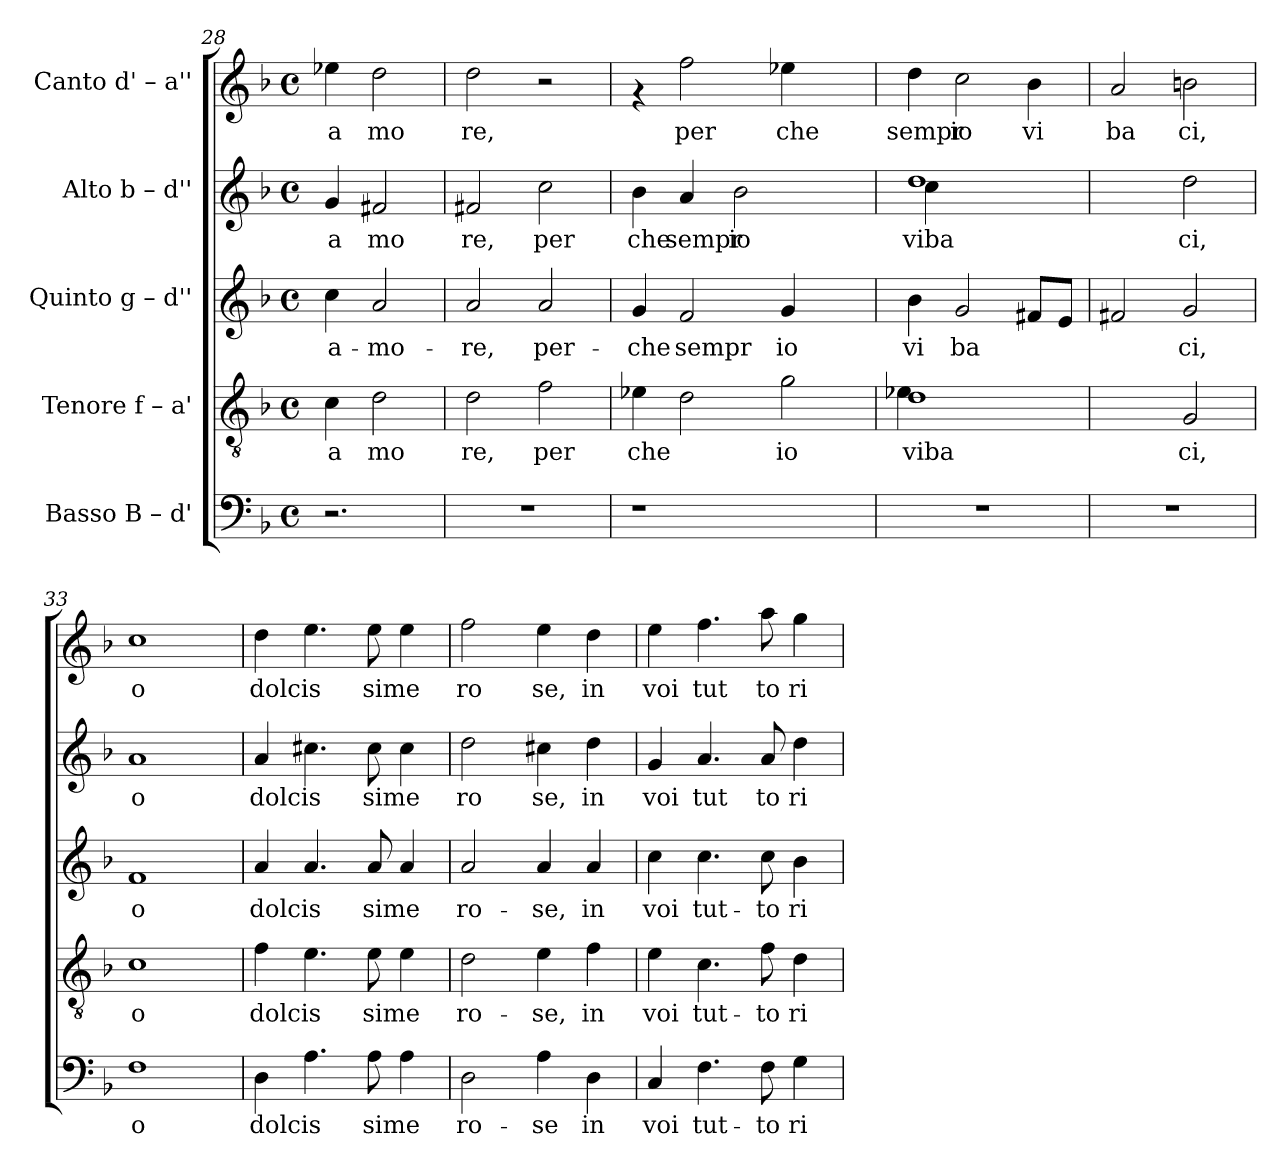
**kern	**text	**kern	**text	**kern	**text	**kern	**text	**kern	**text
*part5	*part5	*part4	*part4	*part3	*part3	*part2	*part2	*part1	*part1
*staff5	*staff5	*staff4	*staff4	*staff3	*staff3	*staff2	*staff2	*staff1	*staff1
*I"Basso  B – d'	*	*I"Tenore  f – a'	*	*I"Quinto  g – d''	*	*I"Alto  b – d''	*	*I"Canto  d' – a''	*
*clefF4	*	*clefGv2	*	*clefG2	*	*clefG2	*	*clefG2	*
*k[b-]	*	*k[b-]	*	*k[b-]	*	*k[b-]	*	*k[b-]	*
*F:	*	*F:	*	*F:	*	*F:	*	*F:	*
*M4/4	*	*M4/4	*	*M4/4	*	*M4/4	*	*M4/4	*
*met(c)	*	*met(c)	*	*met(c)	*	*met(c)	*	*met(c)	*
=28	=28	=28	=28	=28	=28	=28	=28	=28	=28
!	!	!	!LO:LY:b:rj	!	!LO:LY:b:rj	!	!LO:LY:b:rj	!	!LO:LY:b:rj
2.r	.	4c\	a	4cc\	a-	4g/	a	4ee-X\	a
!	!	!	!LO:LY:b:rj	!	!LO:LY:b:rj	!	!LO:LY:b:rj	!	!LO:LY:b:rj
.	.	2d\	mo	2a/	-mo-	2f#X/	mo	2dd\	mo
=29	=29	=29	=29	=29	=29	=29	=29	=29	=29
!	!	!	!LO:LY:b:rj	!	!LO:LY:b:rj	!	!LO:LY:b:rj	!	!LO:LY:b:rj
1r	.	2d\	re,	2a/	-re,	2f#X/	re,	2dd\	re,
!	!	!	!LO:LY:b:rj	!	!LO:LY:b:rj	!	!LO:LY:b:rj	!	!
.	.	2f\	per	2a/	per-	2cc\	per	2r	.
=30	=30	=30	=30	=30	=30	=30	=30	=30	=30
!	!	!	!LO:LY:b:rj	!	!LO:LY:b:rj	!	!LO:LY:b:rj	!	!
1r	.	4e-X\	che	4g/	-che	4b-\	che	4rf	.
!	!	!	!	!	!LO:LY:b:rj	!	!LO:LY:b:rj	!	!LO:LY:b:rj
.	.	2d\	.	2f/	sempr	4a/	sempr	2ff\	per
!	!	!	!	!	!	!	!LO:LY:b:rj	!	!
.	.	.	.	.	.	2b-\	io	.	.
!	!	!	!LO:LY:b:rj	!	!LO:LY:b:rj	!	!	!	!LO:LY:b:rj
.	.	2g\	io	4g/	io	.	.	4ee-X\	che
4ryy	.	.	.	4ryy	.	4ryy	.	4ryy	.
=31	=31	=31	=31	=31	=31	=31	=31	=31	=31
*	*	*^	*	*	*	*	*	*	*
!	!	!	!	!LO:LY:b:rj	!	!LO:LY:b:rj	!	!LO:LY:b:rj	!	!LO:LY:b:rj
*	*	*	*	*	*	*	*^	*	*	*
1r	.	1d	4e-X\	viba	4b-\	vi	1dd	4cc\	viba	4dd\	sempr
!	!	!	!	!	!	!LO:LY:b:rj	!	!	!	!	!LO:LY:b:rj
.	.	.	2.ryy	.	2g/	ba-	.	2.ryy	.	2cc\	io
!	!	!	!	!	!	!LO:LY:b:rj	!	!	!	!	!LO:LY:b:rj
.	.	.	.	.	8f#X/L	--	.	.	.	4b-\	vi
!	!	!	!	!	!	!LO:LY:b:rj	!	!	!	!	!
.	.	.	.	.	8e/J	--	.	.	.	.	.
*	*	*v	*v	*	*	*	*v	*v	*	*	*
!!LO:PB:g=z
=32	=32	=32	=32	=32	=32	=32	=32	=32	=32
!	!	!	!	!	!LO:LY:b:rj	!	!	!	!LO:LY:b:rj
1r	.	2ryy	.	2f#X/	--	2ryy	.	2a/	ba
!	!	!	!LO:LY:b:rj	!	!LO:LY:b:rj	!	!LO:LY:b:rj	!	!LO:LY:b:rj
.	.	2G/	ci,	2g/	-ci,	2dd\	ci,	2bn\	ci,
=33	=33	=33	=33	=33	=33	=33	=33	=33	=33
!	!LO:LY:b:cj	!	!LO:LY:b:rj	!	!LO:LY:b:rj	!	!LO:LY:b:rj	!	!LO:LY:b:rj
1F	o	1c	o	1f	o	1a	o	1cc	o
=34	=34	=34	=34	=34	=34	=34	=34	=34	=34
!	!LO:LY:b:cj	!	!LO:LY:b:rj	!	!LO:LY:b:rj	!	!LO:LY:b:rj	!	!LO:LY:b:rj
4D\	dolcis-	4f\	dolcis-	4a/	dolcis-	4a/	dolcis	4dd\	dolcis
!	!LO:LY:b:cj	!	!LO:LY:b:rj	!	!LO:LY:b:rj	!	!LO:LY:b:rj	!	!LO:LY:b:rj
4.A\	--	4.e\	--	4.a/	--	4.cc#X\	.	4.ee\	.
!	!LO:LY:b:cj	!	!LO:LY:b:rj	!	!LO:LY:b:rj	!	!LO:LY:b:rj	!	!LO:LY:b:rj
8A\	-sime	8e\	-sime	8a/	-sime	8cc#\	sime	8ee\	sime
!	!LO:LY:b:cj	!	!LO:LY:b:rj	!	!LO:LY:b:rj	!	!LO:LY:b:rj	!	!LO:LY:b:rj
4A\	.	4e\	.	4a/	.	4cc#\	.	4ee\	.
=35	=35	=35	=35	=35	=35	=35	=35	=35	=35
!	!LO:LY:b:cj	!	!LO:LY:b:rj	!	!LO:LY:b:rj	!	!LO:LY:b:rj	!	!LO:LY:b:rj
2D\	ro-	2d\	ro-	2a/	ro-	2dd\	ro	2ff\	ro
!	!LO:LY:b:cj	!	!LO:LY:b:rj	!	!LO:LY:b:rj	!	!LO:LY:b:rj	!	!LO:LY:b:rj
4A\	-se	4e\	-se,	4a/	-se,	4cc#\	se,	4ee\	se,
!	!LO:LY:b:cj	!	!LO:LY:b:rj	!	!LO:LY:b:rj	!	!LO:LY:b:rj	!	!LO:LY:b:rj
4D\	in	4f\	in	4a/	in	4dd\	in	4dd\	in
=36	=36	=36	=36	=36	=36	=36	=36	=36	=36
!	!LO:LY:b:cj	!	!LO:LY:b:rj	!	!LO:LY:b:rj	!	!LO:LY:b:rj	!	!LO:LY:b:rj
4C/	voi	4e\	voi	4cc\	voi	4g/	voi	4ee\	voi
!	!LO:LY:b:cj	!	!LO:LY:b:rj	!	!LO:LY:b:rj	!	!LO:LY:b:rj	!	!LO:LY:b:rj
4.F\	tut-	4.c\	tut-	4.cc\	tut-	4.a/	tut	4.ff\	tut
!	!LO:LY:b:cj	!	!LO:LY:b:rj	!	!LO:LY:b:rj	!	!LO:LY:b:rj	!	!LO:LY:b:rj
8F\	-to	8f\	-to	8cc\	-to	8a/	to	8aa\	to
!	!LO:LY:b:cj	!	!LO:LY:b:rj	!	!LO:LY:b:rj	!	!LO:LY:b:rj	!	!LO:LY:b:rj
4G\	ri-	4d\	ri-	4b-\	ri-	4dd\	ri	4gg\	ri
=	=	=	=	=	=	=	=	=	=
*-	*-	*-	*-	*-	*-	*-	*-	*-	*-
